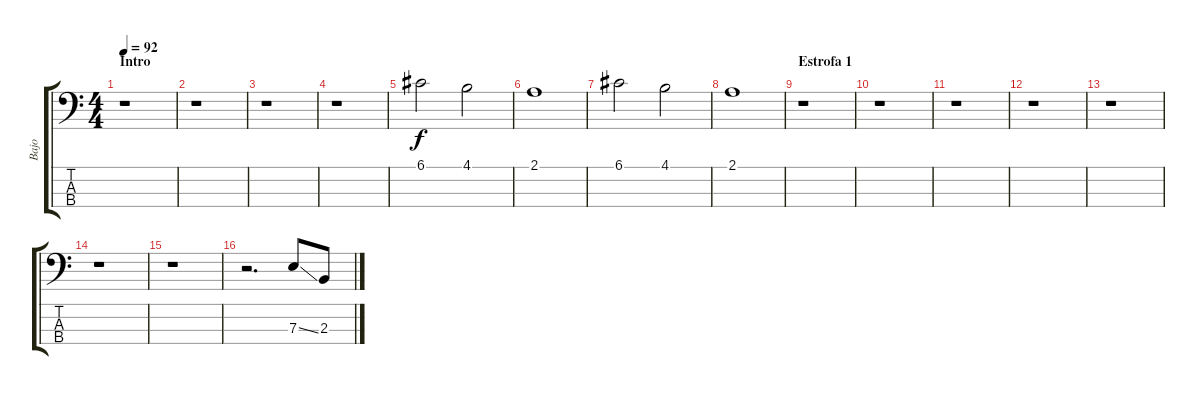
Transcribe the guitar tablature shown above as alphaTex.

\track ("Bajo" "Bajo") {instrument electricbassfinger}
\staff {score tabs}
\tuning (G2 D2 A1 E1) {hide}
\ts (4 4)
\section ("" "Intro")
\tempo 92
\clef f4
\ks c
r.1{dy f instrument electricbassfinger} |
r.1 |
r.1 |
r.1 |
6.1.2{volume 16} 4.1.2 |
2.1.1 |
6.1.2 4.1.2 |
2.1.1 |
\section ("" "Estrofa 1")
r.1 |
r.1 |
r.1 |
r.1 |
r.1 |
r.1 |
r.1 |
r.2{d} 7.3{ss}.8 2.3.8
